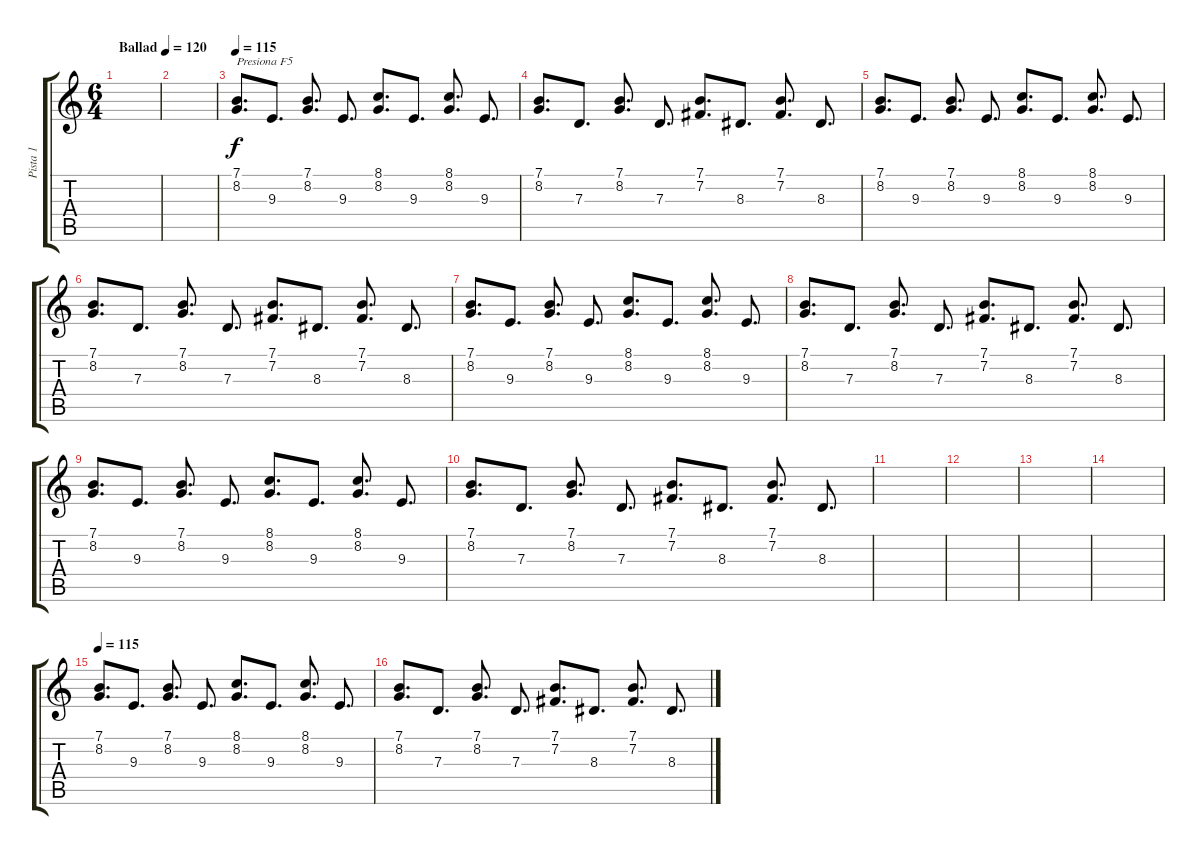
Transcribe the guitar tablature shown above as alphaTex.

\track ("Pista 1" "Pista 1") {instrument electricpiano1}
\staff {score tabs}
\tuning (E4 B3 G3 D3 A2 E2) {hide}
\ts (6 4)
\tempo (120 "Ballad")
\clef g2
\ks c
|
|
\tempo 115
(7.1 8.2).8{d txt "Presiona F5"} 9.3.8{d} (7.1 8.2).8{d} 9.3.8{d} (8.1 8.2).8{d} 9.3.8{d} (8.1 8.2).8{d} 9.3.8{d} |
(7.1 8.2).8{d} 7.3.8{d} (7.1 8.2).8{d} 7.3.8{d} (7.1 7.2).8{d} 8.3.8{d} (7.1 7.2).8{d} 8.3.8{d} |
(7.1 8.2).8{d} 9.3.8{d} (7.1 8.2).8{d} 9.3.8{d} (8.1 8.2).8{d} 9.3.8{d} (8.1 8.2).8{d} 9.3.8{d} |
(7.1 8.2).8{d} 7.3.8{d} (7.1 8.2).8{d} 7.3.8{d} (7.1 7.2).8{d} 8.3.8{d} (7.1 7.2).8{d} 8.3.8{d} |
(7.1 8.2).8{d} 9.3.8{d} (7.1 8.2).8{d} 9.3.8{d} (8.1 8.2).8{d} 9.3.8{d} (8.1 8.2).8{d} 9.3.8{d} |
(7.1 8.2).8{d} 7.3.8{d} (7.1 8.2).8{d} 7.3.8{d} (7.1 7.2).8{d} 8.3.8{d} (7.1 7.2).8{d} 8.3.8{d} |
(7.1 8.2).8{d} 9.3.8{d} (7.1 8.2).8{d} 9.3.8{d} (8.1 8.2).8{d} 9.3.8{d} (8.1 8.2).8{d} 9.3.8{d} |
(7.1 8.2).8{d} 7.3.8{d} (7.1 8.2).8{d} 7.3.8{d} (7.1 7.2).8{d} 8.3.8{d} (7.1 7.2).8{d} 8.3.8{d} |
|
|
|
|
\tempo 115
(7.1 8.2).8{d} 9.3.8{d} (7.1 8.2).8{d} 9.3.8{d} (8.1 8.2).8{d} 9.3.8{d} (8.1 8.2).8{d} 9.3.8{d} |
(7.1 8.2).8{d} 7.3.8{d} (7.1 8.2).8{d} 7.3.8{d} (7.1 7.2).8{d} 8.3.8{d} (7.1 7.2).8{d} 8.3.8{d}
